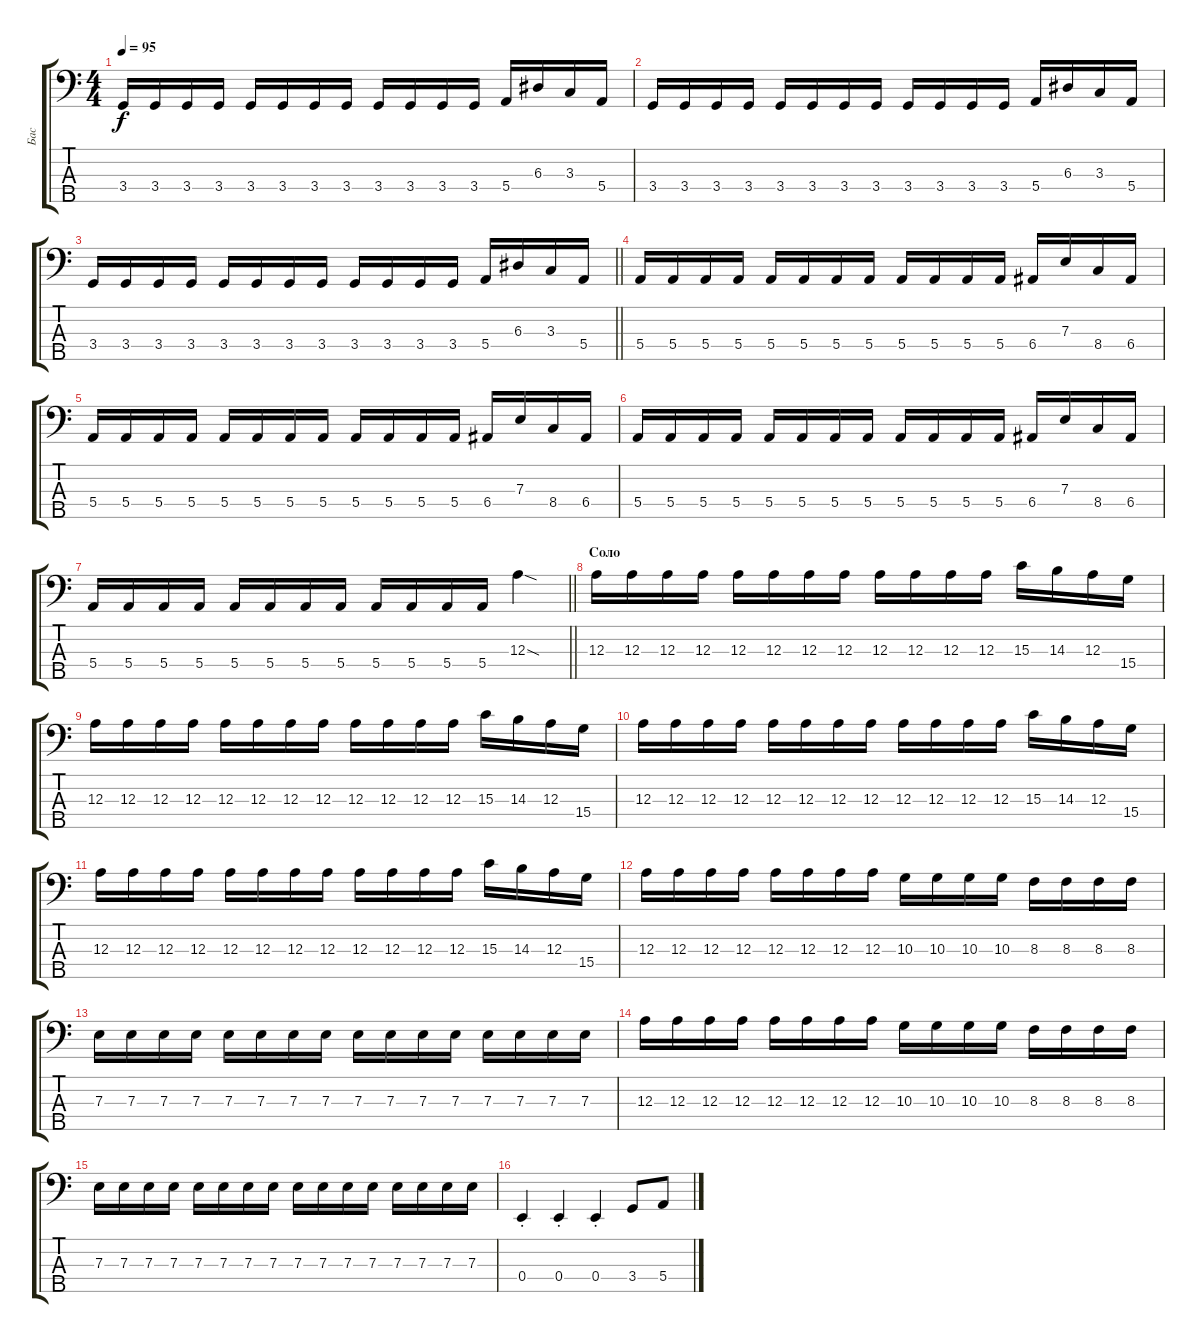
\track ("Бас" "Бас") {instrument electricbasspick}
\staff {score tabs}
\tuning (G2 D2 A1 E1 B0) {hide}
\ts (4 4)
\tempo 95
\clef f4
\ks c
3.4.16{dy f} 3.4.16 3.4.16 3.4.16 3.4.16 3.4.16 3.4.16 3.4.16 3.4.16 3.4.16 3.4.16 3.4.16 5.4.16 6.3.16 3.3.16 5.4.16 |
3.4.16 3.4.16 3.4.16 3.4.16 3.4.16 3.4.16 3.4.16 3.4.16 3.4.16 3.4.16 3.4.16 3.4.16 5.4.16 6.3.16 3.3.16 5.4.16 |
\barLineRight lightlight
3.4.16 3.4.16 3.4.16 3.4.16 3.4.16 3.4.16 3.4.16 3.4.16 3.4.16 3.4.16 3.4.16 3.4.16 5.4.16 6.3.16 3.3.16 5.4.16 |
5.4.16 5.4.16 5.4.16 5.4.16 5.4.16 5.4.16 5.4.16 5.4.16 5.4.16 5.4.16 5.4.16 5.4.16 6.4.16 7.3.16 8.4.16 6.4.16 |
5.4.16 5.4.16 5.4.16 5.4.16 5.4.16 5.4.16 5.4.16 5.4.16 5.4.16 5.4.16 5.4.16 5.4.16 6.4.16 7.3.16 8.4.16 6.4.16 |
5.4.16 5.4.16 5.4.16 5.4.16 5.4.16 5.4.16 5.4.16 5.4.16 5.4.16 5.4.16 5.4.16 5.4.16 6.4.16 7.3.16 8.4.16 6.4.16 |
\barLineRight lightlight
5.4.16 5.4.16 5.4.16 5.4.16 5.4.16 5.4.16 5.4.16 5.4.16 5.4.16 5.4.16 5.4.16 5.4.16 12.3{sod}.4 |
\section ("" "Соло")
12.3.16 12.3.16 12.3.16 12.3.16 12.3.16 12.3.16 12.3.16 12.3.16 12.3.16 12.3.16 12.3.16 12.3.16 15.3.16 14.3.16 12.3.16 15.4.16 |
12.3.16 12.3.16 12.3.16 12.3.16 12.3.16 12.3.16 12.3.16 12.3.16 12.3.16 12.3.16 12.3.16 12.3.16 15.3.16 14.3.16 12.3.16 15.4.16 |
12.3.16 12.3.16 12.3.16 12.3.16 12.3.16 12.3.16 12.3.16 12.3.16 12.3.16 12.3.16 12.3.16 12.3.16 15.3.16 14.3.16 12.3.16 15.4.16 |
12.3.16 12.3.16 12.3.16 12.3.16 12.3.16 12.3.16 12.3.16 12.3.16 12.3.16 12.3.16 12.3.16 12.3.16 15.3.16 14.3.16 12.3.16 15.4.16 |
12.3.16 12.3.16 12.3.16 12.3.16 12.3.16 12.3.16 12.3.16 12.3.16 10.3.16 10.3.16 10.3.16 10.3.16 8.3.16 8.3.16 8.3.16 8.3.16 |
7.3.16 7.3.16 7.3.16 7.3.16 7.3.16 7.3.16 7.3.16 7.3.16 7.3.16 7.3.16 7.3.16 7.3.16 7.3.16 7.3.16 7.3.16 7.3.16 |
12.3.16 12.3.16 12.3.16 12.3.16 12.3.16 12.3.16 12.3.16 12.3.16 10.3.16 10.3.16 10.3.16 10.3.16 8.3.16 8.3.16 8.3.16 8.3.16 |
7.3.16 7.3.16 7.3.16 7.3.16 7.3.16 7.3.16 7.3.16 7.3.16 7.3.16 7.3.16 7.3.16 7.3.16 7.3.16 7.3.16 7.3.16 7.3.16 |
0.4{st}.4 0.4{st}.4 0.4{st}.4 3.4.8 5.4.8
